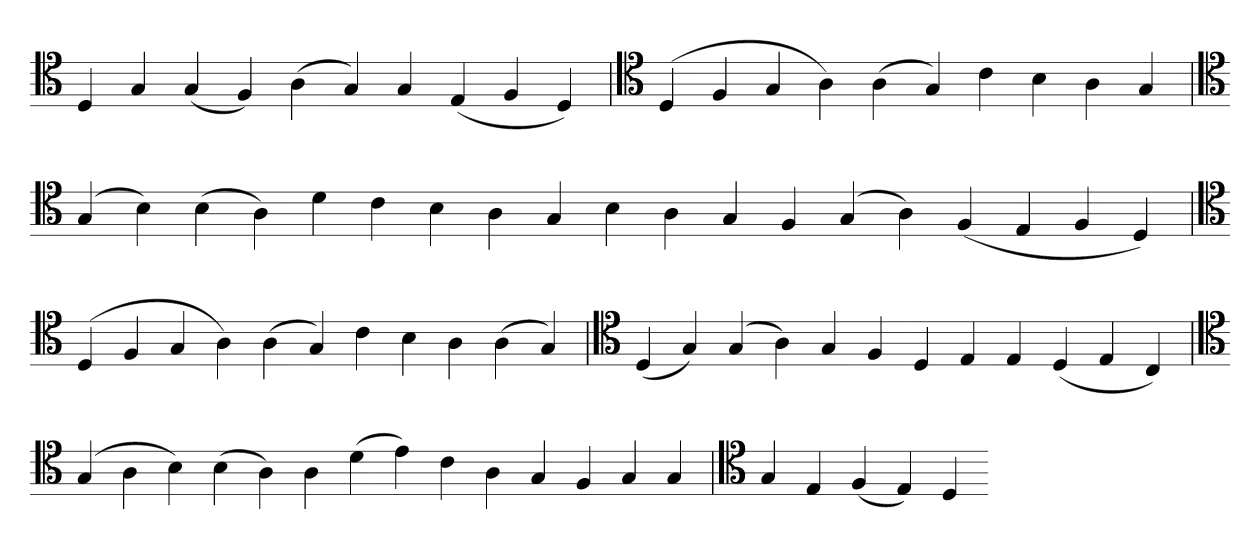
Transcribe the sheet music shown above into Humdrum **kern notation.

**kern
*part1
*staff1
*clefC4
=
4D
4G
(4G
4F)
(4A
4G)
4G
(4E
4F
4D)
='
*clefC4
(4D
4F
4G
4A)
(4A
4G)
4c
4B
4A
4G
=`
*clefC4
(4G
4B)
(4B
4A)
4d
4c
4B
4A
4G
4B
4A
4G
4F
(4G
4A)
(4F
4E
4F
4D)
=`
*clefC4
(4D
4F
4G
4A)
(4A
4G)
4c
4B
4A
(4A
4G)
=
*clefC4
(4D
4G)
(4G
4A)
4G
4F
4D
4E
4E
(4D
4E
4C)
=`
*clefC4
(4G
4A
4B)
(4B
4A)
4A
(4d
4e)
4c
4A
4G
4F
4G
4G
='
*clefC4
4G
4E
(4F
4E)
4D
=-
*-
